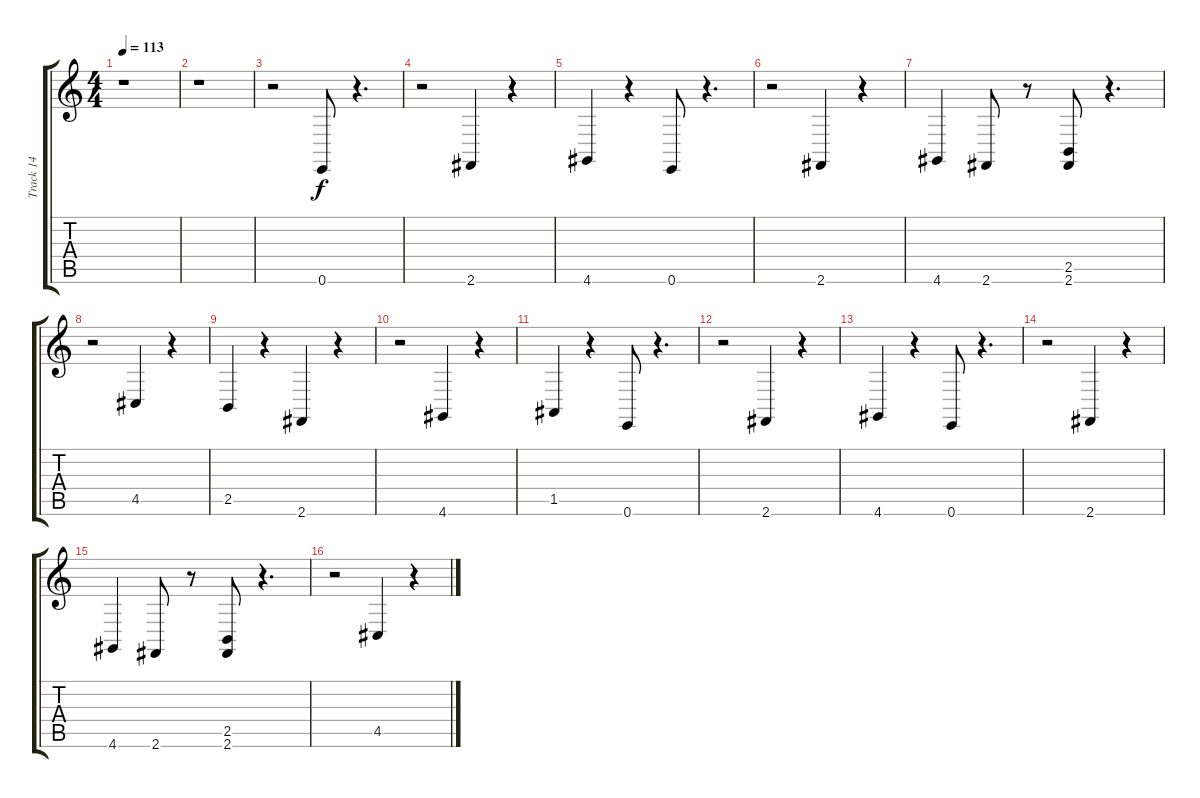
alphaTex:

\track ("Track 14" "Track 14") {instrument fx4atmosphere}
\staff {score tabs}
\tuning (E4 B3 G3 D3 A2 E2) {hide}
\ts (4 4)
\tempo 113
\clef g2
\ks c
r.1{dy f} |
r.1 |
r.2 0.6.8 r.4{d} |
r.2 2.6.4 r.4 |
4.6.4 r.4 0.6.8 r.4{d} |
r.2 2.6.4 r.4 |
4.6.4 2.6.8 r.8 (2.5 2.6).8 r.4{d} |
r.2 4.5.4 r.4 |
2.5.4 r.4 2.6.4 r.4 |
r.2 4.6.4 r.4 |
1.5.4 r.4 0.6.8 r.4{d} |
r.2 2.6.4 r.4 |
4.6.4 r.4 0.6.8 r.4{d} |
r.2 2.6.4 r.4 |
4.6.4 2.6.8 r.8 (2.5 2.6).8 r.4{d} |
r.2 4.5.4 r.4
